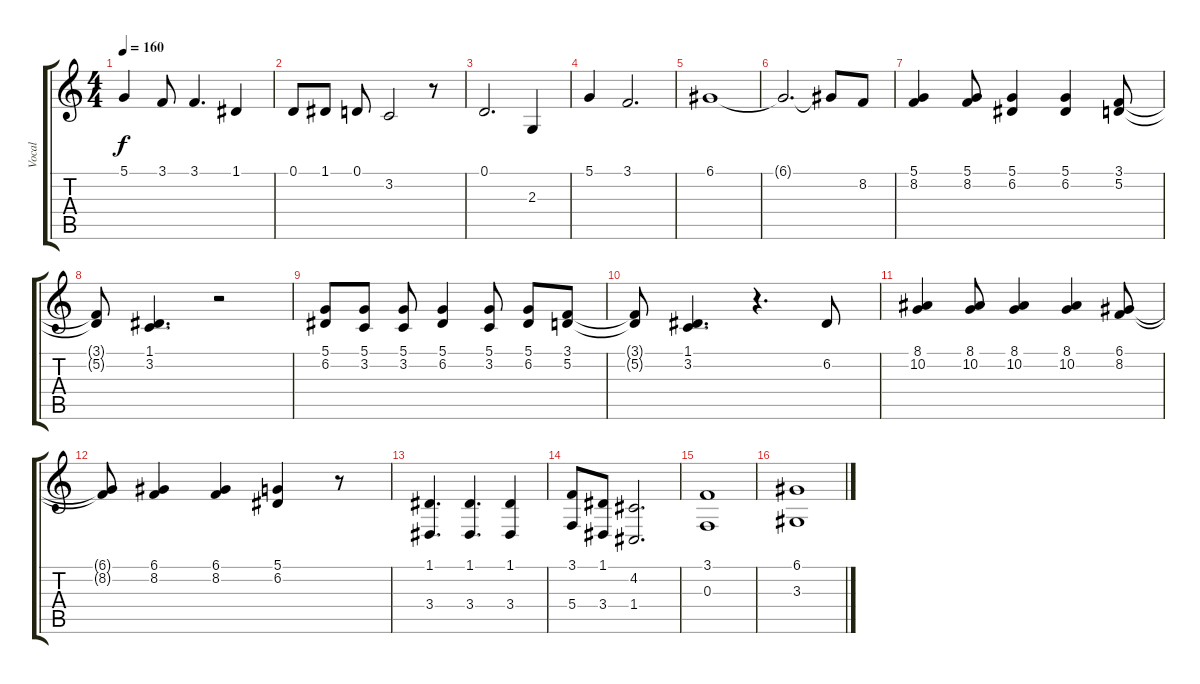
\track ("Vocal" "Vocal") {instrument englishhorn}
\staff {score tabs}
\tuning (D4 A3 F3 C3 G2 C2) {hide}
\ts (4 4)
\tempo 160
\clef g2
\ks c
5.1.4{dy f} 3.1.8 3.1.4{d} 1.1.4 |
0.1.8 1.1.8 0.1.8 3.2.2 r.8 |
0.1.2{d} 2.3.4 |
5.1.4 3.1.2{d} |
6.1.1 |
6.1{t}.2{d} 6.1{t}.8 8.2.8 |
(5.1 8.2).4 (5.1 8.2).8 (5.1 6.2).4 (5.1 6.2).4 (3.1 5.2).8 |
(3.1{t} 5.2{t}).8 (1.1 3.2).4{d} r.2 |
(5.1 6.2).8 (5.1 3.2).8 (5.1 3.2).8 (5.1 6.2).4 (5.1 3.2).8 (5.1 6.2).8 (3.1 5.2).8 |
(3.1{t} 5.2{t}).8 (1.1 3.2).4{d} r.4{d} 6.2.8 |
(8.1 10.2).4 (8.1 10.2).8 (8.1 10.2).4 (8.1 10.2).4 (6.1 8.2).8 |
(6.1{t} 8.2{t}).8 (6.1 8.2).4 (6.1 8.2).4 (5.1 6.2).4 r.8 |
(1.1 3.4).4{d} (1.1 3.4).4{d} (1.1 3.4).4 |
(3.1 5.4).8 (1.1 3.4).8 (4.2 1.4).2{d} |
(3.1 0.3).1 |
(6.1 3.3).1
